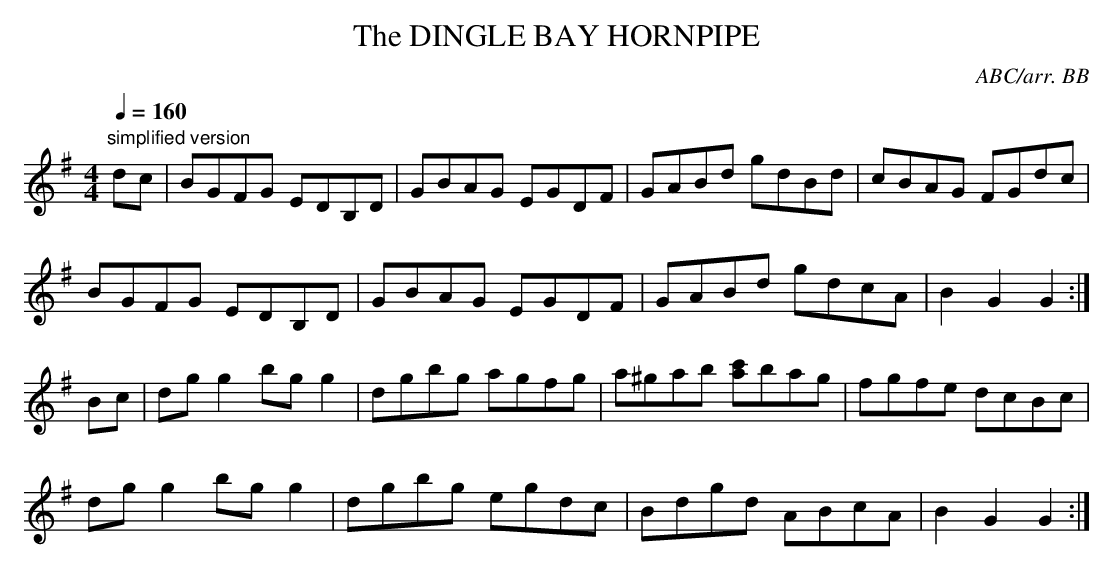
X:1
T:DINGLE BAY HORNPIPE, The
C:ABC/arr. BB
Q:1/4=160
L:1/8
M:4/4
K:G
"simplified version"
dc|BGFG EDB,D|GBAG EGDF|GABd gdBd|cBAG FGdc|
BGFG EDB,D|GBAG EGDF|GABd gdcA|B2 G2 G2:|
Bc|dg g2 bg g2|dgbg agfg|a^gab [ac']bag|fgfe dcBc|
dg g2 bg g2|dgbg egdc|Bdgd ABcA|B2 G2 G2:|
